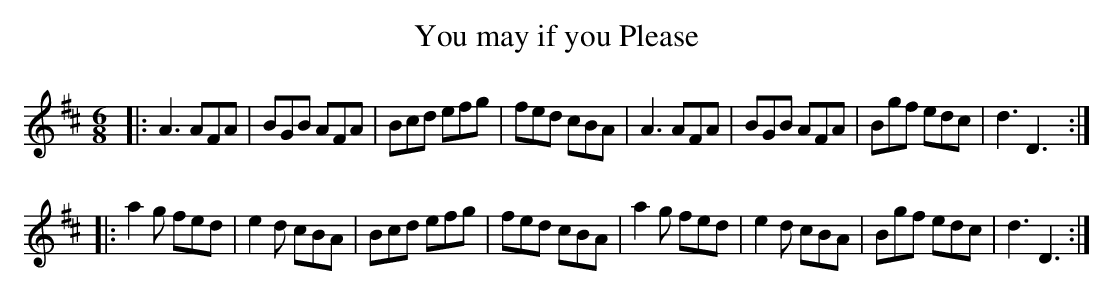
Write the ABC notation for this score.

X:1
T: You may if you Please
M: 6/8
L: 1/8
K:D
|:A3  AFA | BGB AFA | Bcd efg | fed cBA |\
A3  AFA | BGB AFA | Bgf edc | d3  D3 :|
|:a2g fed | e2d cBA | Bcd efg | fed cBA |\
a2g fed | e2d cBA | Bgf edc | d3  D3 :|
